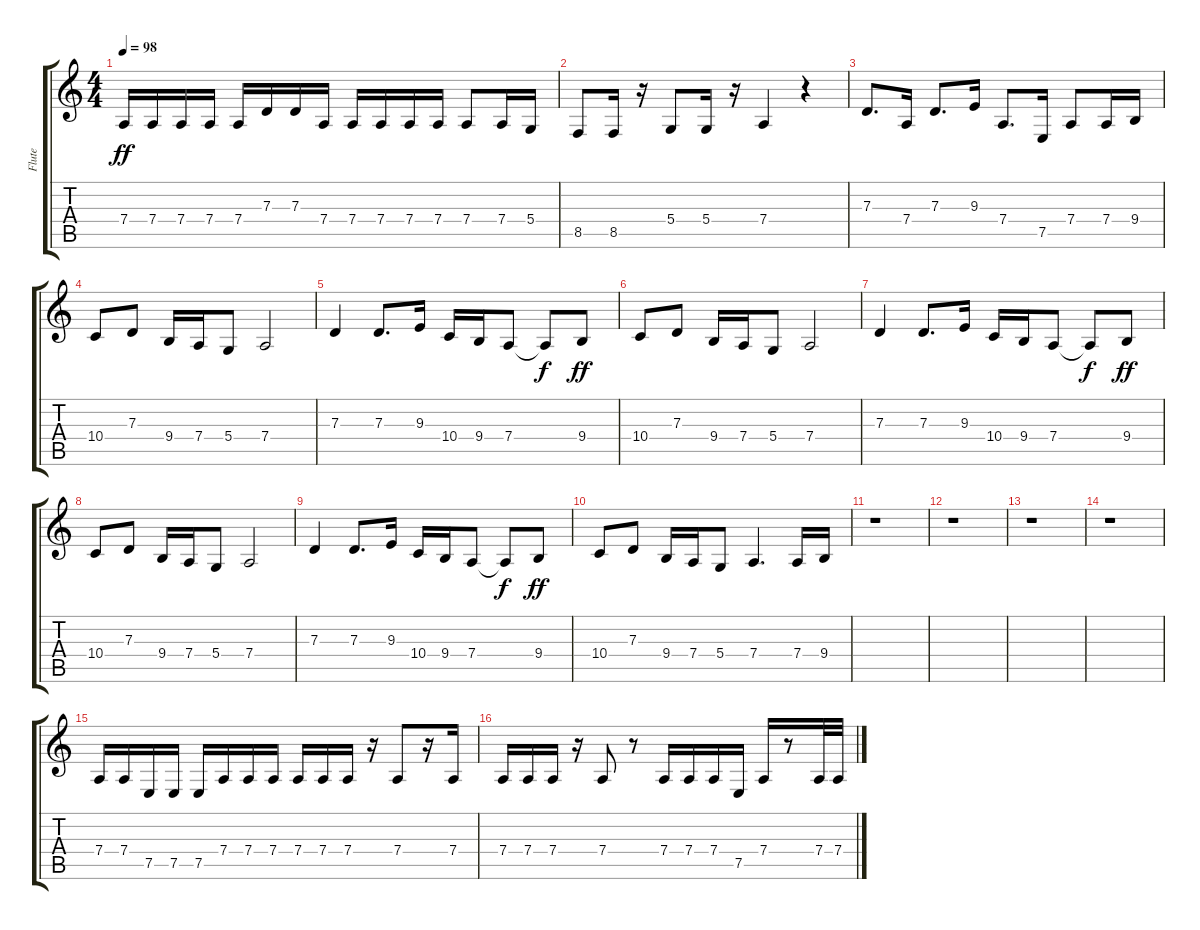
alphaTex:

\track ("Flute" "Flute") {instrument flute}
\staff {score tabs}
\tuning (E4 B3 G3 D3 A2 E2) {hide}
\ts (4 4)
\tempo 98
\clef g2
\ks c
7.4.16{dy ff} 7.4.16 7.4.16 7.4.16 7.4.16 7.3.16 7.3.16 7.4.16 7.4.16 7.4.16 7.4.16 7.4.16 7.4.8 7.4.16 5.4.16 |
8.5.8 8.5.16 r.16 5.4.8 5.4.16 r.16 7.4.4 r.4 |
7.3.8{d} 7.4.16 7.3.8{d} 9.3.16 7.4.8{d} 7.5.16 7.4.8 7.4.16 9.4.16 |
10.4.8 7.3.8 9.4.16 7.4.16 5.4.8 7.4.2 |
7.3.4 7.3.8{d} 9.3.16 10.4.16 9.4.16 7.4.8 7.4{t}.8{dy f} 9.4.8{dy ff} |
10.4.8 7.3.8 9.4.16 7.4.16 5.4.8 7.4.2 |
7.3.4 7.3.8{d} 9.3.16 10.4.16 9.4.16 7.4.8 7.4{t}.8{dy f} 9.4.8{dy ff} |
10.4.8 7.3.8 9.4.16 7.4.16 5.4.8 7.4.2 |
7.3.4 7.3.8{d} 9.3.16 10.4.16 9.4.16 7.4.8 7.4{t}.8{dy f} 9.4.8{dy ff} |
10.4.8 7.3.8 9.4.16 7.4.16 5.4.8 7.4.4{d} 7.4.16 9.4.16 |
r.1 |
r.1 |
r.1 |
r.1 |
7.4.16 7.4.16 7.5.16 7.5.16 7.5.16 7.4.16 7.4.16 7.4.16 7.4.16 7.4.16 7.4.16 r.16 7.4.8 r.16 7.4.16 |
7.4.16 7.4.16 7.4.16 r.16 7.4.8 r.8 7.4.16 7.4.16 7.4.16 7.5.16 7.4.16 r.8 7.4.32 7.4.32
